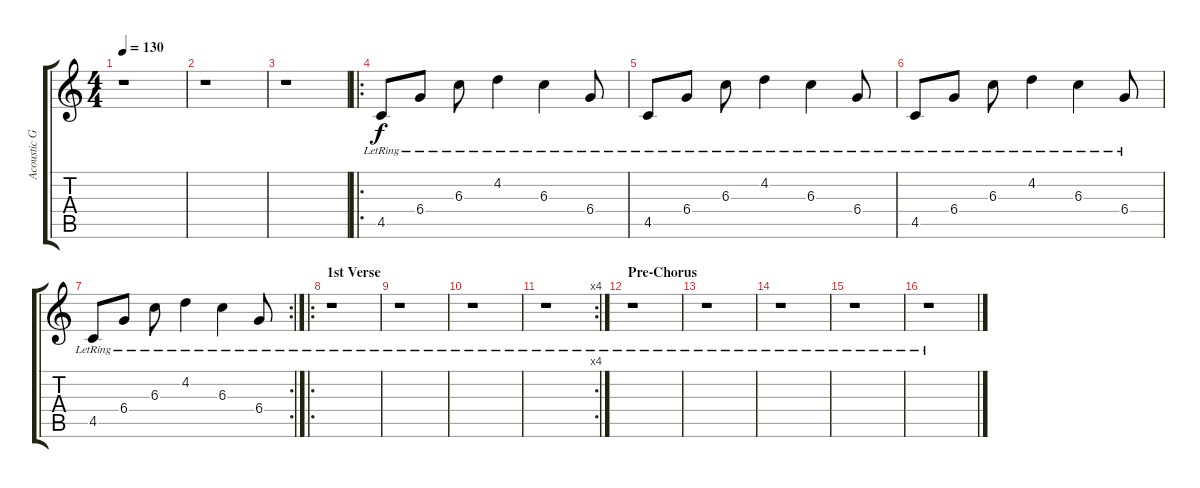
\track ("Acoustic Guitar" "Acoustic G") {instrument acousticguitarnylon}
\staff {score tabs}
\tuning (Eb4 Bb3 Gb3 Db3 Ab2 Eb2) {hide}
\ts (4 4)
\tempo 130
\clef g2
\ks c
r.1{dy f} |
r.1 |
r.1 |
\ro
4.5{lr}.8 6.4{lr}.8 6.3{lr}.8 4.2{lr}.4 6.3{lr}.4 6.4{lr}.8 |
4.5{lr}.8 6.4{lr}.8 6.3{lr}.8 4.2{lr}.4 6.3{lr}.4 6.4{lr}.8 |
4.5{lr}.8 6.4{lr}.8 6.3{lr}.8 4.2{lr}.4 6.3{lr}.4 6.4{lr}.8 |
\rc 2
4.5{lr}.8 6.4{lr}.8 6.3{lr}.8 4.2{lr}.4 6.3{lr}.4 6.4{lr}.8 |
\ro
\section ("" "1st Verse")
r.1 |
r.1 |
r.1 |
\rc 4
r.1 |
\section ("" "Pre-Chorus")
r.1 |
r.1 |
r.1 |
r.1 |
r.1
